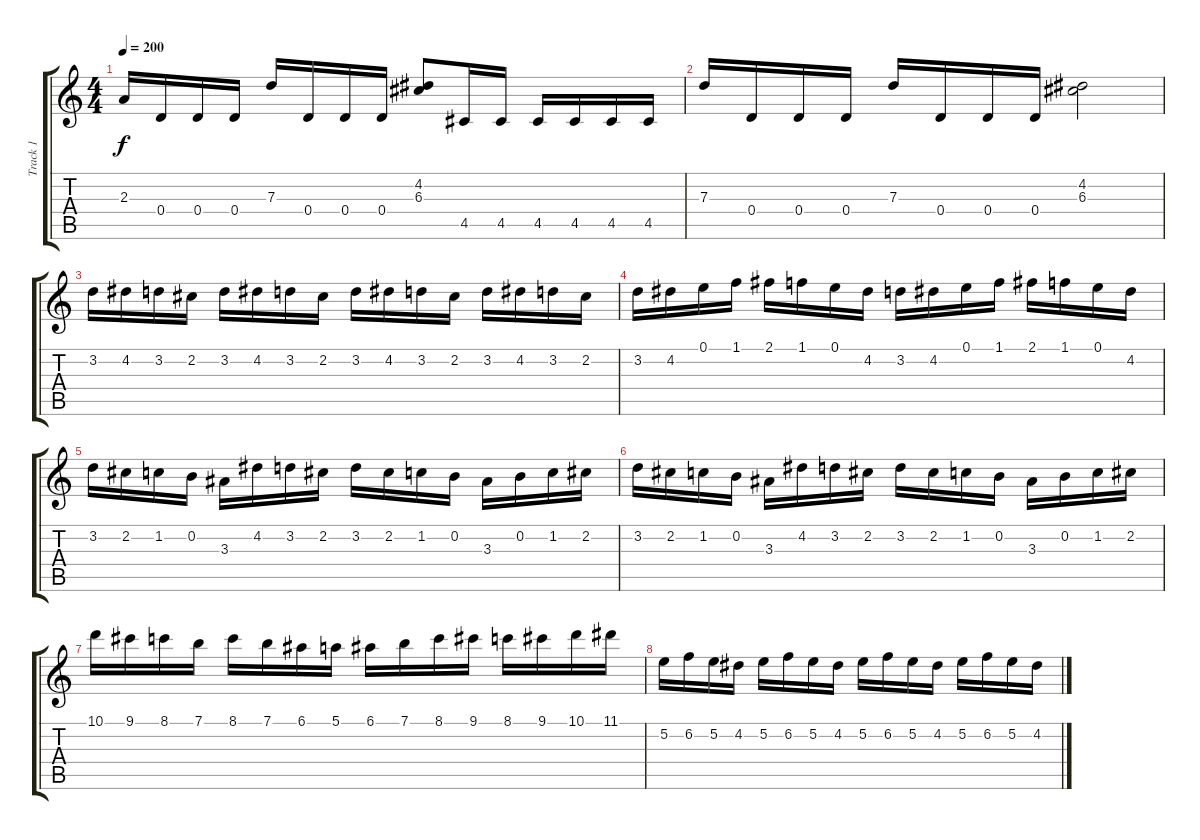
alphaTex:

\track ("Track 1" "Track 1") {instrument acousticguitarnylon}
\staff {score tabs}
\tuning (E4 B3 G3 D3 A2 E2) {hide}
\ts (4 4)
\tempo 200
\clef g2
\ks c
2.3.16{dy f} 0.4.16 0.4.16 0.4.16 7.3.16 0.4.16 0.4.16 0.4.16 (4.2 6.3).8 4.5.16 4.5.16 4.5.16 4.5.16 4.5.16 4.5.16 |
7.3.16 0.4.16 0.4.16 0.4.16 7.3.16 0.4.16 0.4.16 0.4.16 (4.2 6.3).2 |
3.2.16 4.2.16 3.2.16 2.2.16 3.2.16 4.2.16 3.2.16 2.2.16 3.2.16 4.2.16 3.2.16 2.2.16 3.2.16 4.2.16 3.2.16 2.2.16 |
3.2.16 4.2.16 0.1.16 1.1.16 2.1.16 1.1.16 0.1.16 4.2.16 3.2.16 4.2.16 0.1.16 1.1.16 2.1.16 1.1.16 0.1.16 4.2.16 |
3.2.16 2.2.16 1.2.16 0.2.16 3.3.16 4.2.16 3.2.16 2.2.16 3.2.16 2.2.16 1.2.16 0.2.16 3.3.16 0.2.16 1.2.16 2.2.16 |
3.2.16 2.2.16 1.2.16 0.2.16 3.3.16 4.2.16 3.2.16 2.2.16 3.2.16 2.2.16 1.2.16 0.2.16 3.3.16 0.2.16 1.2.16 2.2.16 |
10.1.16 9.1.16 8.1.16 7.1.16 8.1.16 7.1.16 6.1.16 5.1.16 6.1.16 7.1.16 8.1.16 9.1.16 8.1.16 9.1.16 10.1.16 11.1.16 |
5.2.16 6.2.16 5.2.16 4.2.16 5.2.16 6.2.16 5.2.16 4.2.16 5.2.16 6.2.16 5.2.16 4.2.16 5.2.16 6.2.16 5.2.16 4.2.16
